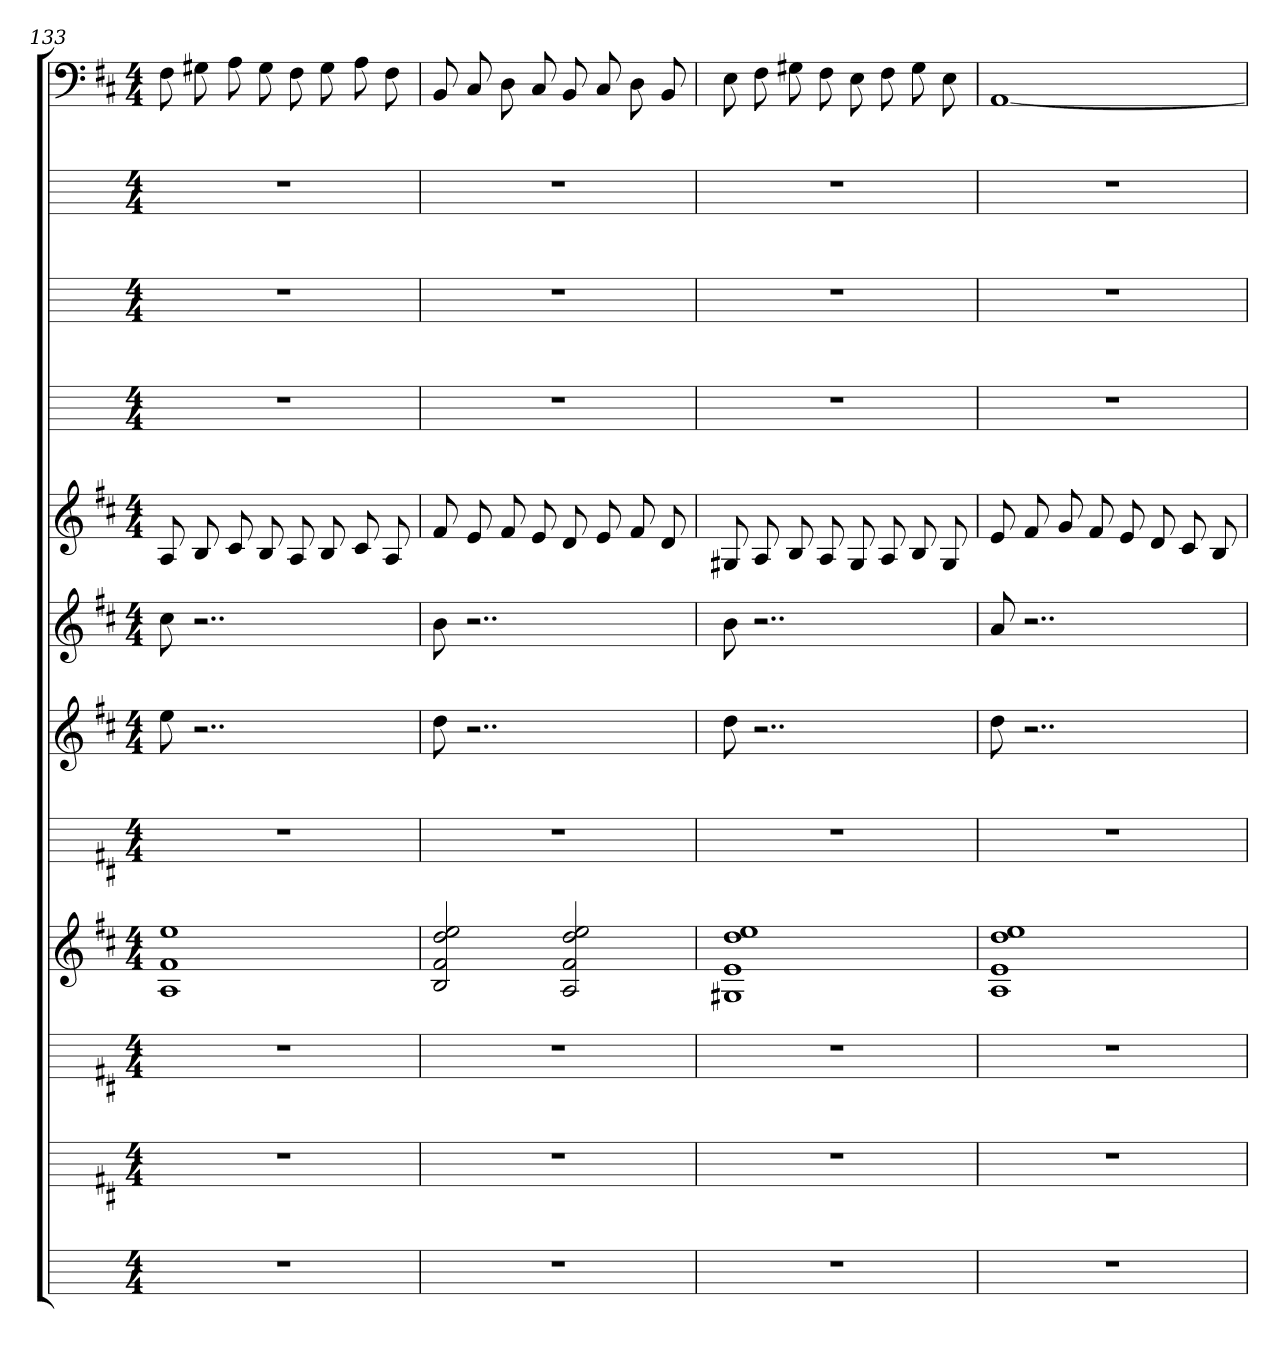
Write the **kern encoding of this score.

**kern	**kern	**kern	**kern	**kern	**kern	**kern	**kern	**kern	**kern	**kern	**kern
*part12	*part11	*part10	*part9	*part8	*part7	*part6	*part5	*part4	*part3	*part2	*part1
*staff12	*staff11	*staff10	*staff9	*staff8	*staff7	*staff6	*staff5	*staff4	*staff3	*staff2	*staff1
*k[]	*k[f#c#]	*k[f#c#]	*k[f#c#]	*k[f#c#]	*k[f#c#]	*k[f#c#]	*k[f#c#]	*k[]	*k[]	*k[]	*k[f#c#]
*M4/4	*M4/4	*M4/4	*M4/4	*M4/4	*M4/4	*M4/4	*M4/4	*M4/4	*M4/4	*M4/4	*M4/4
=133	=133	=133	=133	=133	=133	=133	=133	=133	=133	=133	=133
1r	1r	1r	1A 1f# 1ee	1r	8ee	8cc#	8A	1r	1r	1r	8F#
.	.	.	.	.	2..r	2..r	8B	.	.	.	8G#X
.	.	.	.	.	.	.	8c#	.	.	.	8A
.	.	.	.	.	.	.	8B	.	.	.	8G#
.	.	.	.	.	.	.	8A	.	.	.	8F#
.	.	.	.	.	.	.	8B	.	.	.	8G#
.	.	.	.	.	.	.	8c#	.	.	.	8A
.	.	.	.	.	.	.	8A	.	.	.	8F#
=134	=134	=134	=134	=134	=134	=134	=134	=134	=134	=134	=134
1r	1r	1r	2B 2f# 2dd 2ee	1r	8dd	8b	8f#	1r	1r	1r	8BB
.	.	.	.	.	2..r	2..r	8e	.	.	.	8C#
.	.	.	.	.	.	.	8f#	.	.	.	8D
.	.	.	.	.	.	.	8e	.	.	.	8C#
.	.	.	2A 2f# 2dd 2ee	.	.	.	8d	.	.	.	8BB
.	.	.	.	.	.	.	8e	.	.	.	8C#
.	.	.	.	.	.	.	8f#	.	.	.	8D
.	.	.	.	.	.	.	8d	.	.	.	8BB
=135	=135	=135	=135	=135	=135	=135	=135	=135	=135	=135	=135
1r	1r	1r	1G#X 1e 1dd 1ee	1r	8dd	8b	8G#X	1r	1r	1r	8E
.	.	.	.	.	2..r	2..r	8A	.	.	.	8F#
.	.	.	.	.	.	.	8B	.	.	.	8G#X
.	.	.	.	.	.	.	8A	.	.	.	8F#
.	.	.	.	.	.	.	8G#	.	.	.	8E
.	.	.	.	.	.	.	8A	.	.	.	8F#
.	.	.	.	.	.	.	8B	.	.	.	8G#
.	.	.	.	.	.	.	8G#	.	.	.	8E
=136	=136	=136	=136	=136	=136	=136	=136	=136	=136	=136	=136
1r	1r	1r	1A 1e 1dd 1ee	1r	8dd	8a	8e	1r	1r	1r	[1AA
.	.	.	.	.	2..r	2..r	8f#	.	.	.	.
.	.	.	.	.	.	.	8g	.	.	.	.
.	.	.	.	.	.	.	8f#	.	.	.	.
.	.	.	.	.	.	.	8e	.	.	.	.
.	.	.	.	.	.	.	8d	.	.	.	.
.	.	.	.	.	.	.	8c#	.	.	.	.
.	.	.	.	.	.	.	8B	.	.	.	.
=	=	=	=	=	=	=	=	=	=	=	=
*-	*-	*-	*-	*-	*-	*-	*-	*-	*-	*-	*-
